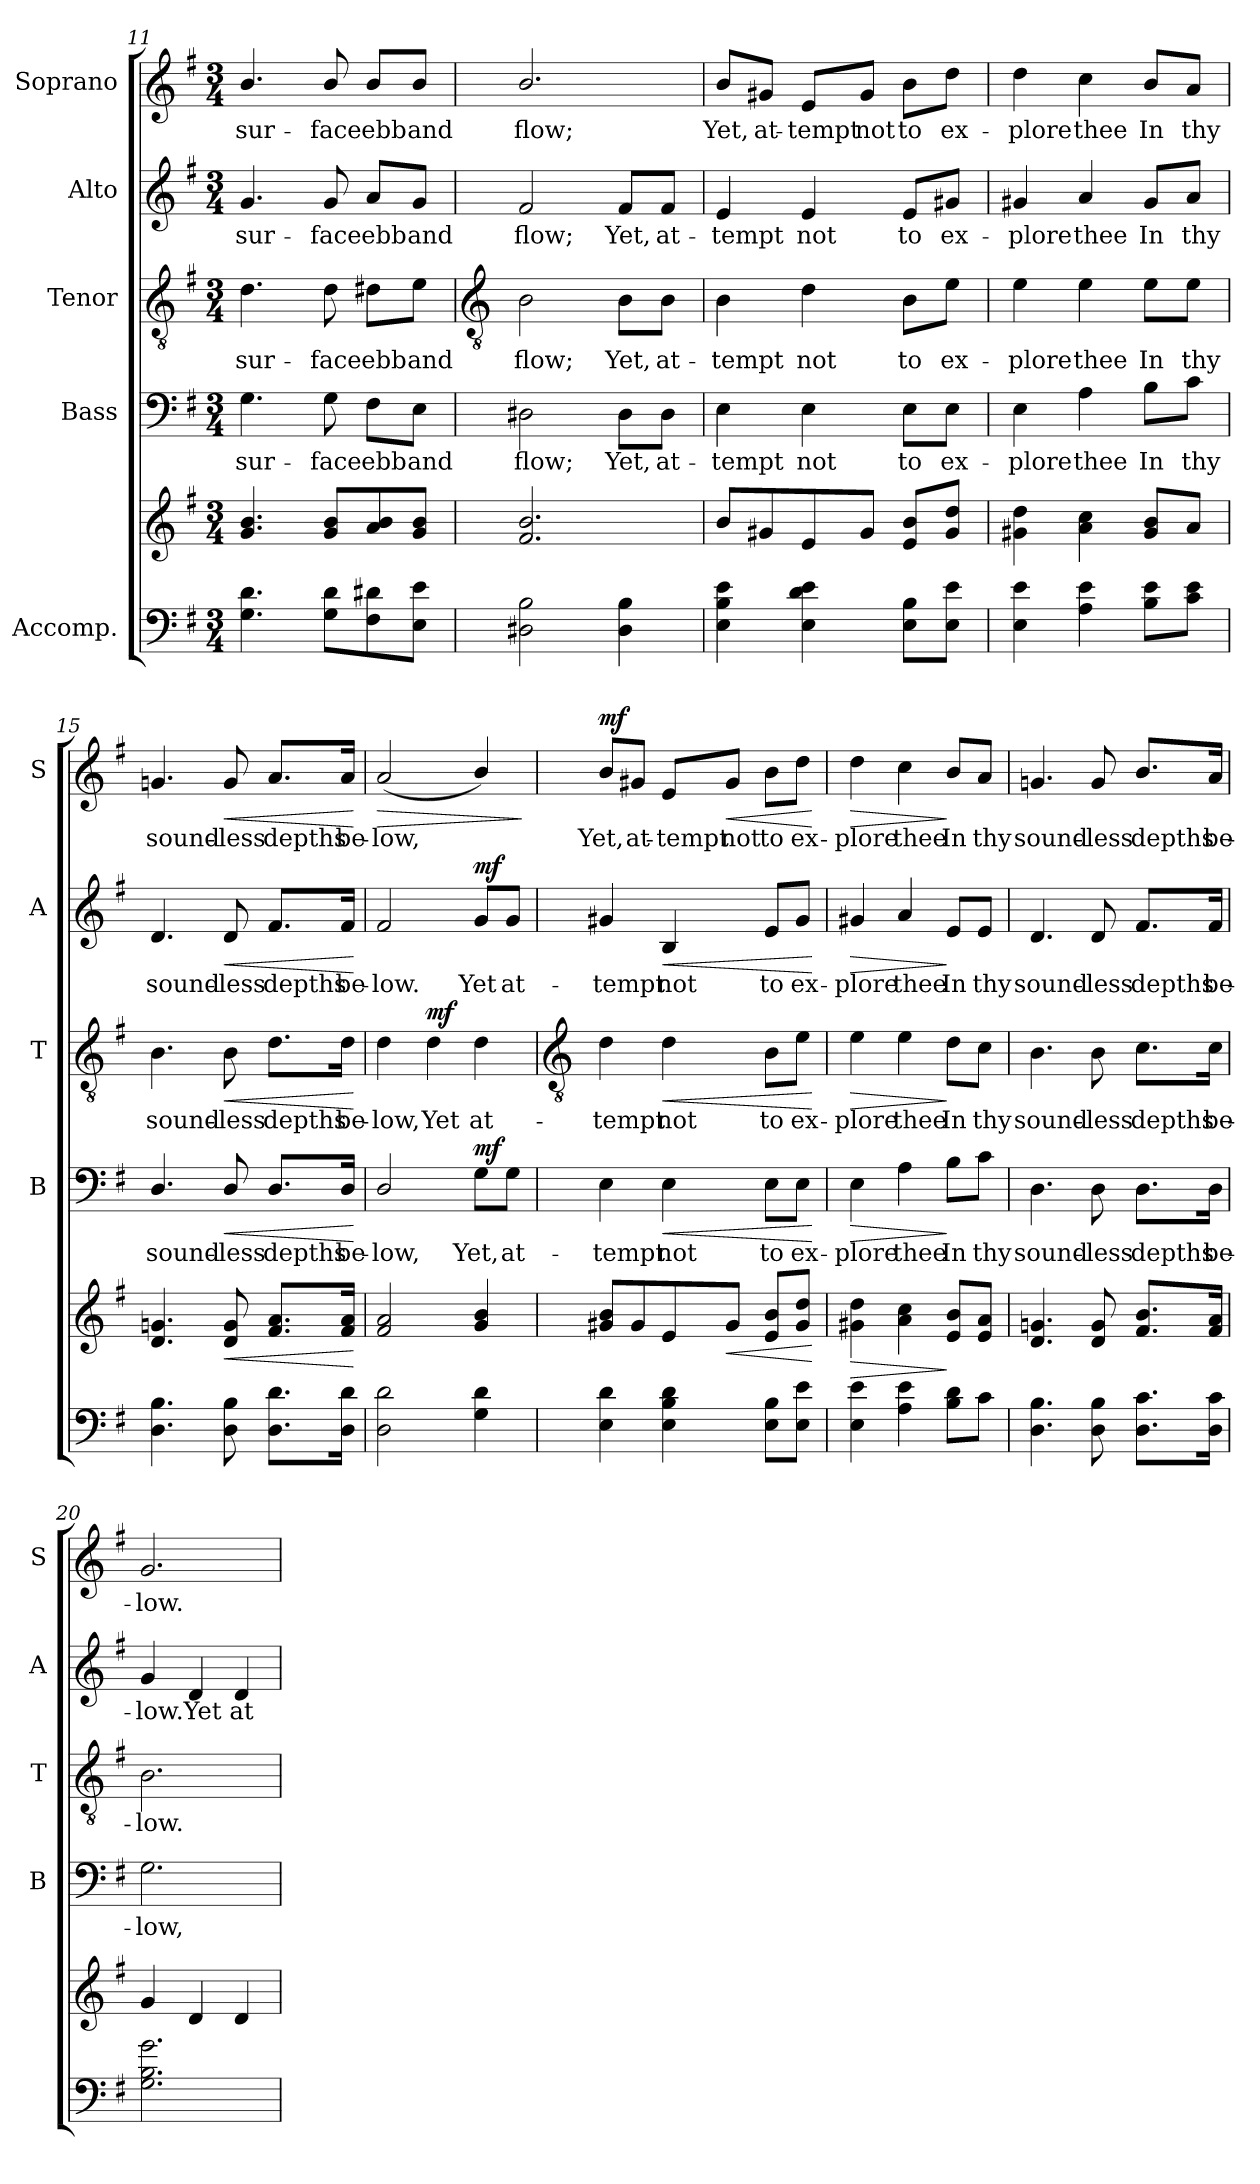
**kern	**kern	**dynam	**kern	**text	**dynam	**kern	**text	**dynam	**kern	**text	**dynam	**kern	**text	**dynam
*part5	*part5	*part5	*part4	*part4	*part4	*part3	*part3	*part3	*part2	*part2	*part2	*part1	*part1	*part1
*staff6	*staff5	*staff5/6	*staff4	*staff4	*staff4	*staff3	*staff3	*staff3	*staff2	*staff2	*staff2	*staff1	*staff1	*staff1
*I"Accomp.	*	*	*I"Bass	*	*	*I"Tenor	*	*	*I"Alto	*	*	*I"Soprano	*	*
*	*	*	*I'B	*	*	*I'T	*	*	*I'A	*	*	*I'S	*	*
*clefF4	*clefG2	*	*clefF4	*	*	*clefGv2	*	*	*clefG2	*	*	*clefG2	*	*
*k[f#]	*k[f#]	*	*k[f#]	*	*	*k[f#]	*	*	*k[f#]	*	*	*k[f#]	*	*
*G:	*G:	*	*G:	*	*	*G:	*	*	*G:	*	*	*G:	*	*
*M3/4	*M3/4	*	*M3/4	*	*	*M3/4	*	*	*M3/4	*	*	*M3/4	*	*
=11	=11	=11	=11	=11	=11	=11	=11	=11	=11	=11	=11	=11	=11	=11
!	!	!	!	!LO:LY:b	!	!	!LO:LY:b	!	!	!LO:LY:b	!	!	!LO:LY:b	!
4.G 4.d	4.g 4.b	.	4.G	sur-	.	4.d	sur-	.	4.g	sur-	.	4.b/	sur-	.
!	!	!	!	!LO:LY:b	!	!	!LO:LY:b	!	!	!LO:LY:b	!	!	!LO:LY:b	!
8G 8dL	8g 8bL	.	8G	-face	.	8d	-face	.	8g	-face	.	8b/	-face	.
!	!	!	!	!LO:LY:b	!	!	!LO:LY:b	!	!	!LO:LY:b	!	!	!LO:LY:b	!
8F# 8d#X	8a 8b	.	8F#\L	ebb	.	8d#X\L	ebb	.	8a/L	ebb	.	8b/L	ebb	.
!	!	!	!	!LO:LY:b	!	!	!LO:LY:b	!	!	!LO:LY:b	!	!	!LO:LY:b	!
8E 8eJ	8g 8bJ	.	8E\J	and	.	8e\J	and	.	8g/J	and	.	8b/J	and	.
!!LO:LB:g=z
=12	=12	=12	=12	=12	=12	=12	=12	=12	=12	=12	=12	=12	=12	=12
*	*	*	*	*	*	*clefGv2	*	*	*	*	*	*	*	*
!	!	!	!	!LO:LY:b	!	!	!LO:LY:b	!	!	!LO:LY:b	!	!	!LO:LY:b	!
2D#X 2B	2.f# 2.b	.	2D#X	flow;	.	2B	flow;	.	2f#	flow;	.	2.b/	flow;	.
!	!	!	!	!LO:LY:b	!	!	!LO:LY:b	!	!	!LO:LY:b	!	!	!	!
4D# 4B	.	.	8D#\L	Yet,	.	8B\L	Yet,	.	8f#/L	Yet,	.	.	.	.
!	!	!	!	!LO:LY:b	!	!	!LO:LY:b	!	!	!LO:LY:b	!	!	!	!
.	.	.	8D#\J	at-	.	8B\J	at-	.	8f#/J	at-	.	.	.	.
=13	=13	=13	=13	=13	=13	=13	=13	=13	=13	=13	=13	=13	=13	=13
!	!	!	!	!LO:LY:b	!	!	!LO:LY:b	!	!	!LO:LY:b	!	!	!LO:LY:b	!
4E 4B 4e	8bL	.	4E	-tempt	.	4B	-tempt	.	4e	-tempt	.	8b/L	Yet,	.
!	!	!	!	!	!	!	!	!	!	!	!	!	!LO:LY:b	!
.	8g#X	.	.	.	.	.	.	.	.	.	.	8g#X/J	at-	.
!	!	!	!	!LO:LY:b	!	!	!LO:LY:b	!	!	!LO:LY:b	!	!	!LO:LY:b	!
4E 4d 4e	8e	.	4E	not	.	4d	not	.	4e	not	.	8e/L	-tempt	.
!	!	!	!	!	!	!	!	!	!	!	!	!	!LO:LY:b	!
.	8g#J	.	.	.	.	.	.	.	.	.	.	8g#/J	not	.
!	!	!	!	!LO:LY:b	!	!	!LO:LY:b	!	!	!LO:LY:b	!	!	!LO:LY:b	!
8E 8BL	8e 8bL	.	8E\L	to	.	8B\L	to	.	8e/L	to	.	8b\L	to	.
!	!	!	!	!LO:LY:b	!	!	!LO:LY:b	!	!	!LO:LY:b	!	!	!LO:LY:b	!
8E 8eJ	8g# 8ddJ	.	8E\J	ex-	.	8e\J	ex-	.	8g#X/J	ex-	.	8dd\J	ex-	.
=14	=14	=14	=14	=14	=14	=14	=14	=14	=14	=14	=14	=14	=14	=14
!	!	!	!	!LO:LY:b	!	!	!LO:LY:b	!	!	!LO:LY:b	!	!	!LO:LY:b	!
4E 4e	4g#X 4dd	.	4E	-plore	.	4e	-plore	.	4g#X	-plore	.	4dd	-plore	.
!	!	!	!	!LO:LY:b	!	!	!LO:LY:b	!	!	!LO:LY:b	!	!	!LO:LY:b	!
4A 4e	4a 4cc	.	4A	thee	.	4e	thee	.	4a	thee	.	4cc	thee	.
!	!	!	!	!LO:LY:b	!	!	!LO:LY:b	!	!	!LO:LY:b	!	!	!LO:LY:b	!
8B 8eL	8g# 8bL	.	8B\L	In	.	8e\L	In	.	8g#/L	In	.	8b/L	In	.
!	!	!	!	!LO:LY:b	!	!	!LO:LY:b	!	!	!LO:LY:b	!	!	!LO:LY:b	!
8c 8eJ	8aJ	.	8c\J	thy	.	8e\J	thy	.	8a/J	thy	.	8a/J	thy	.
=15	=15	=15	=15	=15	=15	=15	=15	=15	=15	=15	=15	=15	=15	=15
!	!	!	!	!LO:LY:b	!	!	!LO:LY:b	!	!	!LO:LY:b	!	!	!LO:LY:b	!
4.D 4.B	4.d 4.gn	.	4.D/	sound-	.	4.B	sound-	.	4.d	sound-	.	4.gn	sound-	.
!	!	!LO:HP:b	!	!LO:LY:b	!LO:HP:b	!	!LO:LY:b	!LO:HP:b	!	!LO:LY:b	!LO:HP:b	!	!LO:LY:b	!LO:HP:b
8D 8B	8d 8g	<	8D/	-less	<	8B	-less	<	8d	-less	<	8g	-less	<
!	!	!	!	!LO:LY:b	!	!	!LO:LY:b	!	!	!LO:LY:b	!	!	!LO:LY:b	!
8.D 8.dL	8.f# 8.aL	.	8.D/L	depths	.	8.d\L	depths	.	8.f#/L	depths	.	8.a/L	depths	.
!	!	!	!	!LO:LY:b	!	!	!LO:LY:b	!	!	!LO:LY:b	!	!	!LO:LY:b	!
16D 16dJ	16f# 16aJ	.	16D/Jk	be-	.	16d\Jk	be-	.	16f#/Jk	be-	.	16a/Jk	be-	.
.	.	[	.	.	[	.	.	[	.	.	[	.	.	[
=16	=16	=16	=16	=16	=16	=16	=16	=16	=16	=16	=16	=16	=16	=16
!	!	!	!	!LO:LY:b	!	!	!LO:LY:b	!	!	!LO:LY:b	!	!	!LO:LY:b	!LO:HP:b
2D 2d	2f# 2a	.	2D/	-low,	.	4d	-low,	.	2f#	-low.	.	(<2a	-low,	>
!	!	!	!	!	!	!	!LO:LY:b	!LO:DY:b	!	!	!	!	!	!
.	.	.	.	.	.	4d	Yet	mf	.	.	.	.	.	.
!	!	!	!	!LO:LY:b	!LO:DY:b	!	!LO:LY:b	!	!	!LO:LY:b	!LO:DY:b	!	!	!
4G 4d	4g 4b	.	8G\L	Yet,	mf	4d	at-	.	8g/L	Yet	mf	4b/)	.	.
!	!	!	!	!LO:LY:b	!	!	!	!	!	!LO:LY:b	!	!	!	!
.	.	.	8G\J	at-	.	.	.	.	8g/J	at-	.	.	.	.
.	.	.	.	.	.	.	.	.	.	.	.	.	.	]
!!LO:LB:g=z
=17	=17	=17	=17	=17	=17	=17	=17	=17	=17	=17	=17	=17	=17	=17
*	*	*	*	*	*	*clefGv2	*	*	*	*	*	*	*	*
!	!	!	!	!LO:LY:b	!	!	!LO:LY:b	!	!	!LO:LY:b	!	!	!LO:LY:b	!LO:DY:b
4E 4d	8g#X 8bL	.	4E	-tempt	.	4d	-tempt	.	4g#X	-tempt	.	8b/L	Yet,	mf
!	!	!	!	!	!	!	!	!	!	!	!	!	!LO:LY:b	!
.	8g#	.	.	.	.	.	.	.	.	.	.	8g#X/J	at-	.
!	!	!	!	!LO:LY:b	!LO:HP:b	!	!LO:LY:b	!LO:HP:b	!	!LO:LY:b	!LO:HP:b	!	!LO:LY:b	!
4E 4B 4d	8e	.	4E	not	<	4d	not	<	4B	not	<	8e/L	-tempt	.
!	!	!LO:HP:b	!	!	!	!	!	!	!	!	!	!	!LO:LY:b	!LO:HP:b
.	8g#J	<	.	.	.	.	.	.	.	.	.	8g#/J	not	<
!	!	!	!	!LO:LY:b	!	!	!LO:LY:b	!	!	!LO:LY:b	!	!	!LO:LY:b	!
8E 8BL	8e 8bL	.	8E\L	to	.	8B\L	to	.	8e/L	to	.	8b\L	to	.
!	!	!	!	!LO:LY:b	!	!	!LO:LY:b	!	!	!LO:LY:b	!	!	!LO:LY:b	!
8E 8eJ	8g# 8ddJ	.	8E\J	ex-	.	8e\J	ex-	.	8g#/J	ex-	.	8dd\J	ex-	.
.	.	[	.	.	[	.	.	[	.	.	[	.	.	[
=18	=18	=18	=18	=18	=18	=18	=18	=18	=18	=18	=18	=18	=18	=18
!	!	!LO:HP:b	!	!LO:LY:b	!LO:HP:b	!	!LO:LY:b	!LO:HP:b	!	!LO:LY:b	!LO:HP:b	!	!LO:LY:b	!LO:HP:b
4E 4e	4g#X 4dd	>	4E	-plore	>	4e	-plore	>	4g#X	-plore	>	4dd	-plore	>
!	!	!	!	!LO:LY:b	!	!	!LO:LY:b	!	!	!LO:LY:b	!	!	!LO:LY:b	!
4A 4e	4a 4cc	.	4A	thee	.	4e	thee	.	4a	thee	.	4cc	thee	.
!	!	!	!	!LO:LY:b	!	!	!LO:LY:b	!	!	!LO:LY:b	!	!	!LO:LY:b	!
8B 8dL	8e 8bL	]	8B\L	In	]	8d\L	In	]	8e/L	In	]	8b/L	In	]
!	!	!	!	!LO:LY:b	!	!	!LO:LY:b	!	!	!LO:LY:b	!	!	!LO:LY:b	!
8cJ	8e 8aJ	.	8c\J	thy	.	8c\J	thy	.	8e/J	thy	.	8a/J	thy	.
=19	=19	=19	=19	=19	=19	=19	=19	=19	=19	=19	=19	=19	=19	=19
!	!	!	!	!LO:LY:b	!	!	!LO:LY:b	!	!	!LO:LY:b	!	!	!LO:LY:b	!
4.D 4.B	4.d 4.gn	.	4.D	sound-	.	4.B	sound-	.	4.d	sound-	.	4.gn	sound-	.
!	!	!	!	!LO:LY:b	!	!	!LO:LY:b	!	!	!LO:LY:b	!	!	!LO:LY:b	!
8D 8B	8d 8g	.	8D	-less	.	8B	-less	.	8d	-less	.	8g	-less	.
!	!	!	!	!LO:LY:b	!	!	!LO:LY:b	!	!	!LO:LY:b	!	!	!LO:LY:b	!
8.D 8.cL	8.f# 8.bL	.	8.D\L	depths	.	8.c\L	depths	.	8.f#/L	depths	.	8.b/L	depths	.
!	!	!	!	!LO:LY:b	!	!	!LO:LY:b	!	!	!LO:LY:b	!	!	!LO:LY:b	!
16D 16cJ	16f# 16aJ	.	16D\Jk	be-	.	16c\Jk	be-	.	16f#/Jk	be-	.	16a/Jk	be-	.
=20	=20	=20	=20	=20	=20	=20	=20	=20	=20	=20	=20	=20	=20	=20
!	!	!	!	!LO:LY:b	!	!	!LO:LY:b	!	!	!LO:LY:b	!	!	!LO:LY:b	!
2.G 2.B 2.g	4g	.	2.G	-low,	.	2.B	-low.	.	4g	-low.	.	2.g	-low.	.
!	!	!	!	!	!	!	!	!	!	!LO:LY:b	!	!	!	!
.	4d	.	.	.	.	.	.	.	4d	Yet	.	.	.	.
!	!	!	!	!	!	!	!	!	!	!LO:LY:b	!	!	!	!
.	4d	.	.	.	.	.	.	.	4d	at-	.	.	.	.
=	=	=	=	=	=	=	=	=	=	=	=	=	=	=
*-	*-	*-	*-	*-	*-	*-	*-	*-	*-	*-	*-	*-	*-	*-
